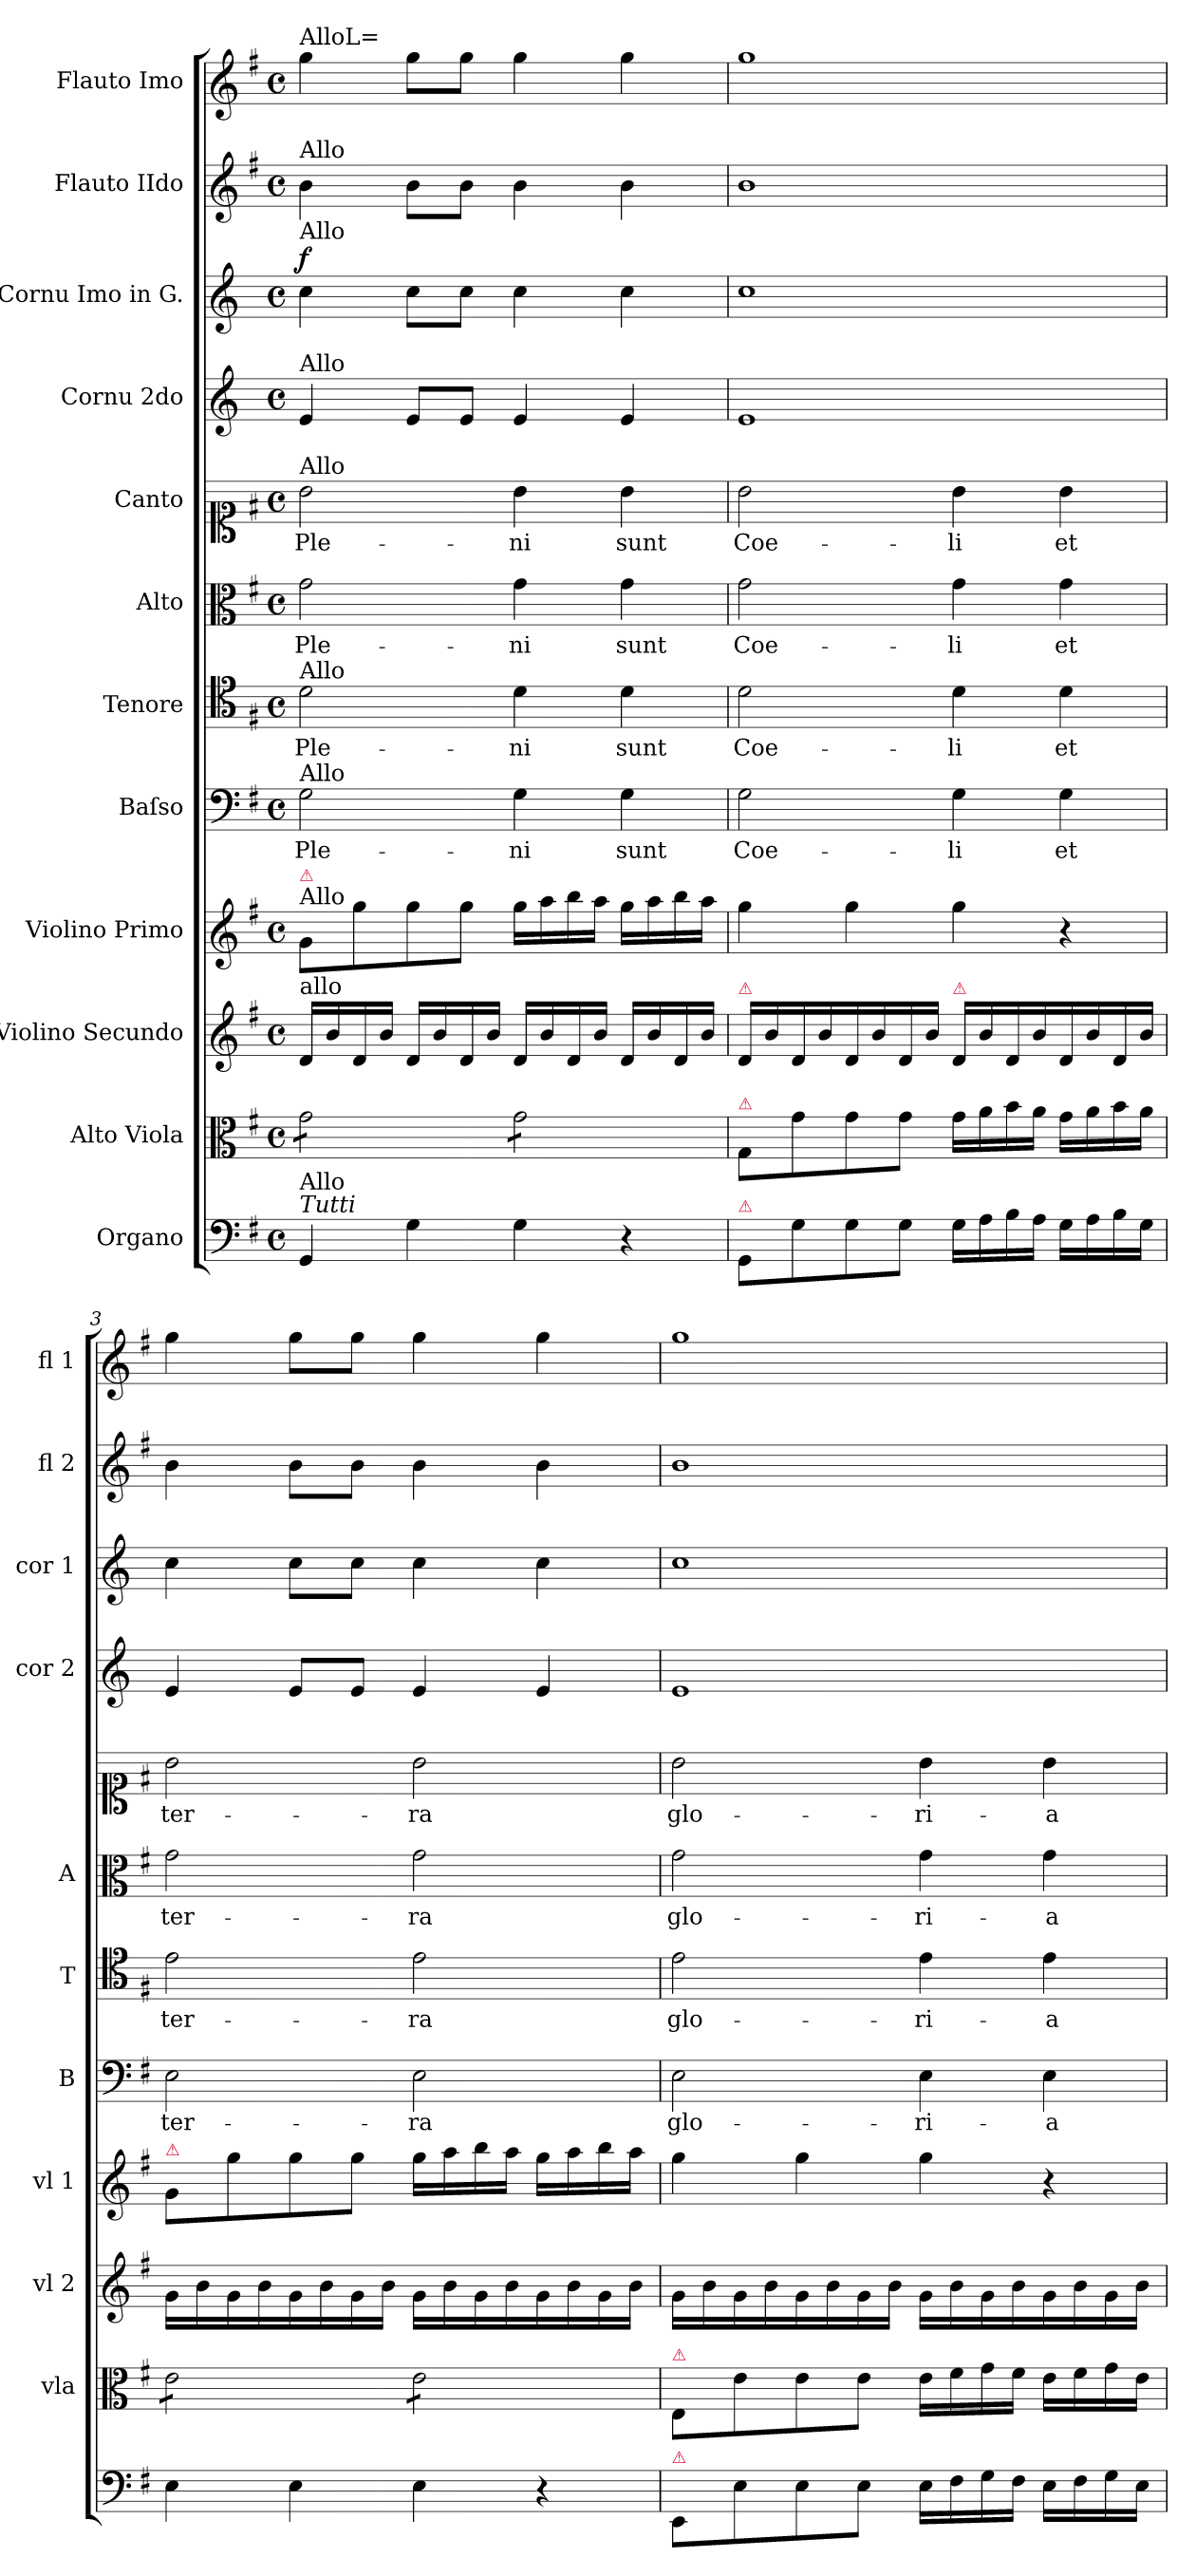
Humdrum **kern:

**kern	**kern	**dynam	**kern	**dynam	**kern	**dynam	**kern	**text	**kern	**text	**kern	**text	**kern	**text	**kern	**dynam	**kern	**dynam	**kern	**kern
*part12	*part11	*part11	*part10	*part10	*part9	*part9	*part8	*part8	*part7	*part7	*part6	*part6	*part5	*part5	*part4	*part4	*part3	*part3	*part2	*part1
*staff12	*staff11	*staff11	*staff10	*staff10	*staff9	*staff9	*staff8	*staff8	*staff7	*staff7	*staff6	*staff6	*staff5	*staff5	*staff4	*staff4	*staff3	*staff3	*staff2	*staff1
*I"Organo	*I"Alto Viola	*	*I"Violino Secundo	*	*I"Violino Primo	*	*I"Baſso	*	*I"Tenore	*	*I"Alto	*	*I"Canto	*	*I"Cornu 2do	*	*I"Cornu Imo in G.	*	*I"Flauto IIdo	*I"Flauto Imo
*	*I'vla	*	*I'vl 2	*	*I'vl 1	*	*I'B	*	*I'T	*	*I'A	*	*	*	*I'cor 2	*	*I'cor 1	*	*I'fl 2	*I'fl 1
*clefF4	*clefC3	*	*clefG2	*	*clefG2	*	*clefF4	*	*clefC4	*	*clefC3	*	*clefC1	*	*clefG2	*	*clefG2	*	*clefG2	*clefG2
*	*	*	*	*	*	*	*	*	*	*	*	*	*	*	*ITrd3c5	*	*ITrd3c5	*	*	*
*k[f#]	*k[f#]	*	*k[f#]	*	*k[f#]	*	*k[f#]	*	*k[f#]	*	*k[f#]	*	*k[f#]	*	*k[f#]	*	*k[f#]	*	*k[f#]	*k[f#]
*G:	*G:	*	*G:	*	*G:	*	*G:	*	*G:	*	*G:	*	*G:	*	*G:	*	*G:	*	*G:	*G:
*M4/4	*M4/4	*	*M4/4	*	*M4/4	*	*M4/4	*	*M4/4	*	*M4/4	*	*M4/4	*	*M4/4	*	*M4/4	*	*M4/4	*M4/4
*met(c)	*met(c)	*	*met(c)	*	*met(c)	*	*met(c)	*	*met(c)	*	*met(c)	*	*met(c)	*	*met(c)	*	*met(c)	*	*met(c)	*met(c)
=1	=1	=1	=1	=1	=1	=1	=1	=1	=1	=1	=1	=1	=1	=1	=1	=1	=1	=1	=1	=1
!	!	!	!	!	!	!	!	!	!	!	!	!	!	!	!	!	!	!	!	!LO:TX:a:t=AlloL=
!	!	!	!	!	!	!	!	!	!	!	!	!	!	!	!	!	!	!	!LO:TX:a:t=Allo	!
!	!	!	!	!	!	!	!	!	!	!	!	!	!	!	!	!	!LO:TX:a:t=Allo	!	!	!
!	!	!	!	!	!	!	!	!	!	!	!	!	!	!	!LO:TX:a:t=Allo	!	!	!	!	!
!	!	!	!	!	!	!	!	!	!	!	!	!	!LO:TX:a:t=Allo	!	!	!	!	!	!	!
!	!	!	!	!	!	!	!	!	!LO:TX:a:t=Allo	!	!	!	!	!	!	!	!	!	!	!
!	!	!	!	!	!	!	!LO:TX:a:t=Allo	!	!	!	!	!	!	!	!	!	!	!	!	!
!	!	!	!	!	!LO:TX:a:t=Allo	!	!	!	!	!	!	!	!	!	!	!	!	!	!	!
!	!	!	!	!	!LO:TX:a:color=crimson:t=⚠	!	!	!	!	!	!	!	!	!	!	!	!	!	!	!
!	!	!	!LO:TX:a:t=allo	!	!	!	!	!	!	!	!	!	!	!	!	!	!	!	!	!
!	!LO:TX:a:t=Allo	!	!	!	!	!	!	!	!	!	!	!	!	!	!	!	!	!	!	!
!LO:TX:a:i:t=Tutti	!	!	!	!	!	!	!	!	!	!	!	!	!	!	!	!	!	!	!	!
!LO:TX:a:t=Allo	!	!	!	!	!	!	!	!	!	!	!	!	!	!	!	!	!	!	!	!
!	!	!LO:DY:a	!	!LO:DY:a	!	!LO:DY:a	!	!	!	!	!	!	!	!	!	!LO:DY:a	!	!LO:DY:a	!	!
*	*tremolo	*	*	*	*	*	*	*	*	*	*	*	*	*	*	*	*	*	*	*
4GG/	8g\L	for	16d/LL	for	8g/L	for	2G\	Ple-	2d\	Ple-	2g\	Ple-	2b\	Ple-	4B/	for	4g\	f	4b\	4gg\
.	.	.	16b/	.	.	.	.	.	.	.	.	.	.	.	.	.	.	.	.	.
.	8g\	.	16d/	.	8gg\	.	.	.	.	.	.	.	.	.	.	.	.	.	.	.
.	.	.	16b/JJ	.	.	.	.	.	.	.	.	.	.	.	.	.	.	.	.	.
4G\	8g\	.	16d/LL	.	8gg\	.	.	.	.	.	.	.	.	.	8B/L	.	8g\L	.	8b\L	8gg\L
.	.	.	16b/	.	.	.	.	.	.	.	.	.	.	.	.	.	.	.	.	.
.	8g\J	.	16d/	.	8gg\J	.	.	.	.	.	.	.	.	.	8B/J	.	8g\J	.	8b\J	8gg\J
.	.	.	16b/JJ	.	.	.	.	.	.	.	.	.	.	.	.	.	.	.	.	.
4G\	8g\L	.	16d/LL	.	16gg\LL	.	4G\	-ni	4d\	-ni	4g\	-ni	4b\	-ni	4B/	.	4g\	.	4b\	4gg\
.	.	.	16b/	.	16aa\	.	.	.	.	.	.	.	.	.	.	.	.	.	.	.
.	8g\	.	16d/	.	16bb\	.	.	.	.	.	.	.	.	.	.	.	.	.	.	.
.	.	.	16b/JJ	.	16aa\JJ	.	.	.	.	.	.	.	.	.	.	.	.	.	.	.
4r	8g\	.	16d/LL	.	16gg\LL	.	4G\	sunt	4d\	sunt	4g\	sunt	4b\	sunt	4B/	.	4g\	.	4b\	4gg\
.	.	.	16b/	.	16aa\	.	.	.	.	.	.	.	.	.	.	.	.	.	.	.
.	8g\J	.	16d/	.	16bb\	.	.	.	.	.	.	.	.	.	.	.	.	.	.	.
*	*Xtremolo	*	*	*	*	*	*	*	*	*	*	*	*	*	*	*	*	*	*	*
.	.	.	16b/JJ	.	16aa\JJ	.	.	.	.	.	.	.	.	.	.	.	.	.	.	.
=2	=2	=2	=2	=2	=2	=2	=2	=2	=2	=2	=2	=2	=2	=2	=2	=2	=2	=2	=2	=2
!	!	!	!LO:TX:a:color=crimson:t=⚠	!	!	!	!	!	!	!	!	!	!	!	!	!	!	!	!	!
!	!LO:TX:a:color=crimson:t=⚠	!	!	!	!	!	!	!	!	!	!	!	!	!	!	!	!	!	!	!
!LO:TX:a:color=crimson:t=⚠	!	!	!	!	!	!	!	!	!	!	!	!	!	!	!	!	!	!	!	!
8GG/L	8G/L	.	16d/LL	.	4gg\	.	2G\	Coe-	2d\	Coe-	2g\	Coe-	2b\	Coe-	1B	.	1g	.	1b	1gg
.	.	.	16b\	.	.	.	.	.	.	.	.	.	.	.	.	.	.	.	.	.
8G\	8g\	.	16d/	.	.	.	.	.	.	.	.	.	.	.	.	.	.	.	.	.
.	.	.	16b\	.	.	.	.	.	.	.	.	.	.	.	.	.	.	.	.	.
8G\	8g\	.	16d/	.	4gg\	.	.	.	.	.	.	.	.	.	.	.	.	.	.	.
.	.	.	16b\	.	.	.	.	.	.	.	.	.	.	.	.	.	.	.	.	.
8G\J	8g\J	.	16d/	.	.	.	.	.	.	.	.	.	.	.	.	.	.	.	.	.
.	.	.	16b\JJ	.	.	.	.	.	.	.	.	.	.	.	.	.	.	.	.	.
!	!	!	!LO:TX:a:color=crimson:t=⚠	!	!	!	!	!	!	!	!	!	!	!	!	!	!	!	!	!
16G\LL	16g\LL	.	16d/LL	.	4gg\	.	4G\	-li	4d\	-li	4g\	-li	4b\	-li	.	.	.	.	.	.
16A\	16a\	.	16b\	.	.	.	.	.	.	.	.	.	.	.	.	.	.	.	.	.
16B\	16b\	.	16d/	.	.	.	.	.	.	.	.	.	.	.	.	.	.	.	.	.
16A\JJ	16a\JJ	.	16b\	.	.	.	.	.	.	.	.	.	.	.	.	.	.	.	.	.
16G\LL	16g\LL	.	16d/	.	4r	.	4G\	et	4d\	et	4g\	et	4b\	et	.	.	.	.	.	.
16A\	16a\	.	16b\	.	.	.	.	.	.	.	.	.	.	.	.	.	.	.	.	.
16B\	16b\	.	16d/	.	.	.	.	.	.	.	.	.	.	.	.	.	.	.	.	.
16G\JJ	16a\JJ	.	16b\JJ	.	.	.	.	.	.	.	.	.	.	.	.	.	.	.	.	.
=3	=3	=3	=3	=3	=3	=3	=3	=3	=3	=3	=3	=3	=3	=3	=3	=3	=3	=3	=3	=3
!	!	!	!	!	!LO:TX:a:color=crimson:t=⚠	!	!	!	!	!	!	!	!	!	!	!	!	!	!	!
*	*tremolo	*	*	*	*	*	*	*	*	*	*	*	*	*	*	*	*	*	*	*
4E\	8e\L	.	16g\LL	.	8g/L	.	2E\	ter-	2e\	ter-	2g\	ter-	2b\	ter-	4B/	.	4g\	.	4b\	4gg\
.	.	.	16b\	.	.	.	.	.	.	.	.	.	.	.	.	.	.	.	.	.
.	8e\	.	16g\	.	8gg\	.	.	.	.	.	.	.	.	.	.	.	.	.	.	.
.	.	.	16b\	.	.	.	.	.	.	.	.	.	.	.	.	.	.	.	.	.
4E\	8e\	.	16g\	.	8gg\	.	.	.	.	.	.	.	.	.	8B/L	.	8g\L	.	8b\L	8gg\L
.	.	.	16b\	.	.	.	.	.	.	.	.	.	.	.	.	.	.	.	.	.
.	8e\J	.	16g\	.	8gg\J	.	.	.	.	.	.	.	.	.	8B/J	.	8g\J	.	8b\J	8gg\J
.	.	.	16b\JJ	.	.	.	.	.	.	.	.	.	.	.	.	.	.	.	.	.
4E\	8e\L	.	16g\LL	.	16gg\LL	.	2E\	-ra	2e\	-ra	2g\	-ra	2b\	-ra	4B/	.	4g\	.	4b\	4gg\
.	.	.	16b\	.	16aa\	.	.	.	.	.	.	.	.	.	.	.	.	.	.	.
.	8e\	.	16g\	.	16bb\	.	.	.	.	.	.	.	.	.	.	.	.	.	.	.
.	.	.	16b\	.	16aa\JJ	.	.	.	.	.	.	.	.	.	.	.	.	.	.	.
4r	8e\	.	16g\	.	16gg\LL	.	.	.	.	.	.	.	.	.	4B/	.	4g\	.	4b\	4gg\
.	.	.	16b\	.	16aa\	.	.	.	.	.	.	.	.	.	.	.	.	.	.	.
.	8e\J	.	16g\	.	16bb\	.	.	.	.	.	.	.	.	.	.	.	.	.	.	.
*	*Xtremolo	*	*	*	*	*	*	*	*	*	*	*	*	*	*	*	*	*	*	*
.	.	.	16b\JJ	.	16aa\JJ	.	.	.	.	.	.	.	.	.	.	.	.	.	.	.
=4	=4	=4	=4	=4	=4	=4	=4	=4	=4	=4	=4	=4	=4	=4	=4	=4	=4	=4	=4	=4
!	!LO:TX:a:color=crimson:t=⚠	!	!	!	!	!	!	!	!	!	!	!	!	!	!	!	!	!	!	!
!LO:TX:a:color=crimson:t=⚠	!	!	!	!	!	!	!	!	!	!	!	!	!	!	!	!	!	!	!	!
8EE/L	8E/L	.	16g\LL	.	4gg\	.	2E\	glo-	2e\	glo-	2g\	glo-	2b\	glo-	1B	.	1g	.	1b	1gg
.	.	.	16b\	.	.	.	.	.	.	.	.	.	.	.	.	.	.	.	.	.
8E\	8e\	.	16g\	.	.	.	.	.	.	.	.	.	.	.	.	.	.	.	.	.
.	.	.	16b\	.	.	.	.	.	.	.	.	.	.	.	.	.	.	.	.	.
8E\	8e\	.	16g\	.	4gg\	.	.	.	.	.	.	.	.	.	.	.	.	.	.	.
.	.	.	16b\	.	.	.	.	.	.	.	.	.	.	.	.	.	.	.	.	.
8E\J	8e\J	.	16g\	.	.	.	.	.	.	.	.	.	.	.	.	.	.	.	.	.
.	.	.	16b\JJ	.	.	.	.	.	.	.	.	.	.	.	.	.	.	.	.	.
16E\LL	16e\LL	.	16g\LL	.	4gg\	.	4E\	-ri-	4e\	-ri-	4g\	-ri-	4b\	-ri-	.	.	.	.	.	.
16F#\	16f#\	.	16b\	.	.	.	.	.	.	.	.	.	.	.	.	.	.	.	.	.
16G\	16g\	.	16g\	.	.	.	.	.	.	.	.	.	.	.	.	.	.	.	.	.
16F#\JJ	16f#\JJ	.	16b\	.	.	.	.	.	.	.	.	.	.	.	.	.	.	.	.	.
16E\LL	16e\LL	.	16g\	.	4r	.	4E\	-a	4e\	-a	4g\	-a	4b\	-a	.	.	.	.	.	.
16F#\	16f#\	.	16b\	.	.	.	.	.	.	.	.	.	.	.	.	.	.	.	.	.
16G\	16g\	.	16g\	.	.	.	.	.	.	.	.	.	.	.	.	.	.	.	.	.
16E\JJ	16e\JJ	.	16b\JJ	.	.	.	.	.	.	.	.	.	.	.	.	.	.	.	.	.
=	=	=	=	=	=	=	=	=	=	=	=	=	=	=	=	=	=	=	=	=
*-	*-	*-	*-	*-	*-	*-	*-	*-	*-	*-	*-	*-	*-	*-	*-	*-	*-	*-	*-	*-
